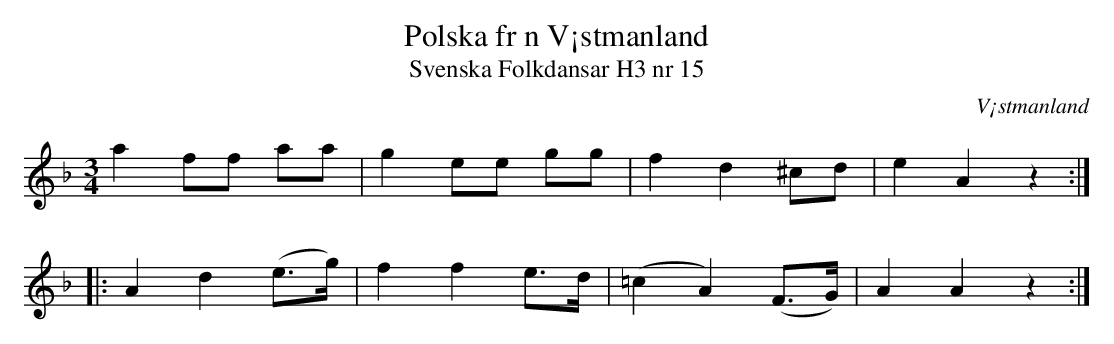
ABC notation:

X:1
T:Polska fr n V¡stmanland
T:Svenska Folkdansar H3 nr 15
O:V¡stmanland
U:w=wedge
M:3/4
L:1/8
K:Dm
a2 ff aa | g2 ee gg | f2 d2 ^cd | e2 A2 z2 ::
A2 d2 (e>g) | f2 f2 e>d | (=c2 A2) (F>G) | A2 A2 z2 :|
